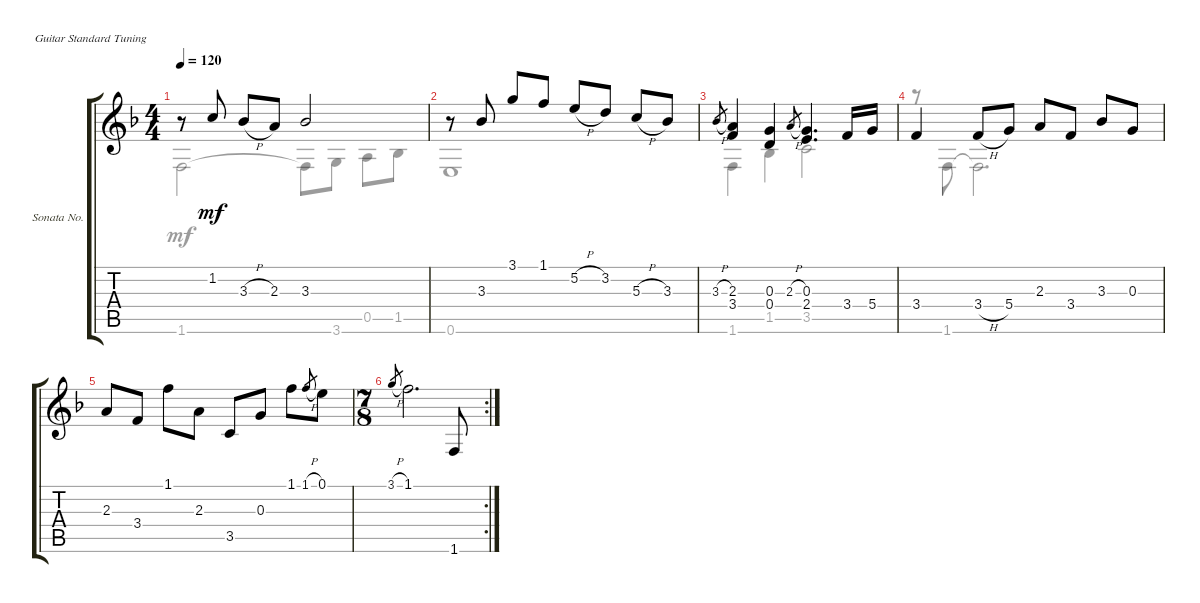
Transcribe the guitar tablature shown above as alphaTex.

\bracketExtendMode groupsimilarinstruments
\firstSystemTrackNameOrientation horizontal
\otherSystemsTrackNameOrientation horizontal
\track ("Sonata No. 14 in F - 2. Allemande" "Sonata No.") {instrument acousticguitarnylon}
\staff {score tabs}
\tuning (E4 B3 G3 D3 A2 E2)
\voice
\ts (4 4)
\tempo 120
\clef g2
\ks f
r.8{dy mf} 1.2.8 3.3{h}.8 2.3.8 3.3.2 |
r.8 3.3.8 3.1.8 1.1.8 5.2{h}.8 3.2.8 5.3{h}.8 3.3.8 |
3.3{h}.8{gr} (2.3 3.4).4 (0.3 0.4).4 2.3{h}.8{gr} (0.3 2.4).4{d} 3.4.16 5.4.16 |
3.4.4 3.4{h}.8 5.4.8 2.3.8 3.4.8 3.3.8 0.3.8 |
2.3.8 3.4.8 1.1.8 2.3.8 3.5.8 0.3.8 1.1.8 1.1{h}.8{gr} 0.1.8 |
\rc 2
\ts (7 8)
3.1{h}.8{gr} 1.1.2{d} 1.6.8
\voice
\clef g2
\ottava regular
\simile none
\ks f
1.6.2{dy mf} 1.6{t}.8 3.6.8 0.5.8 1.5.8 |
0.6.1 |
1.6.4 1.5.4 3.5.2 |
r.8 1.6.8 1.6{t}.2{d} |
|
